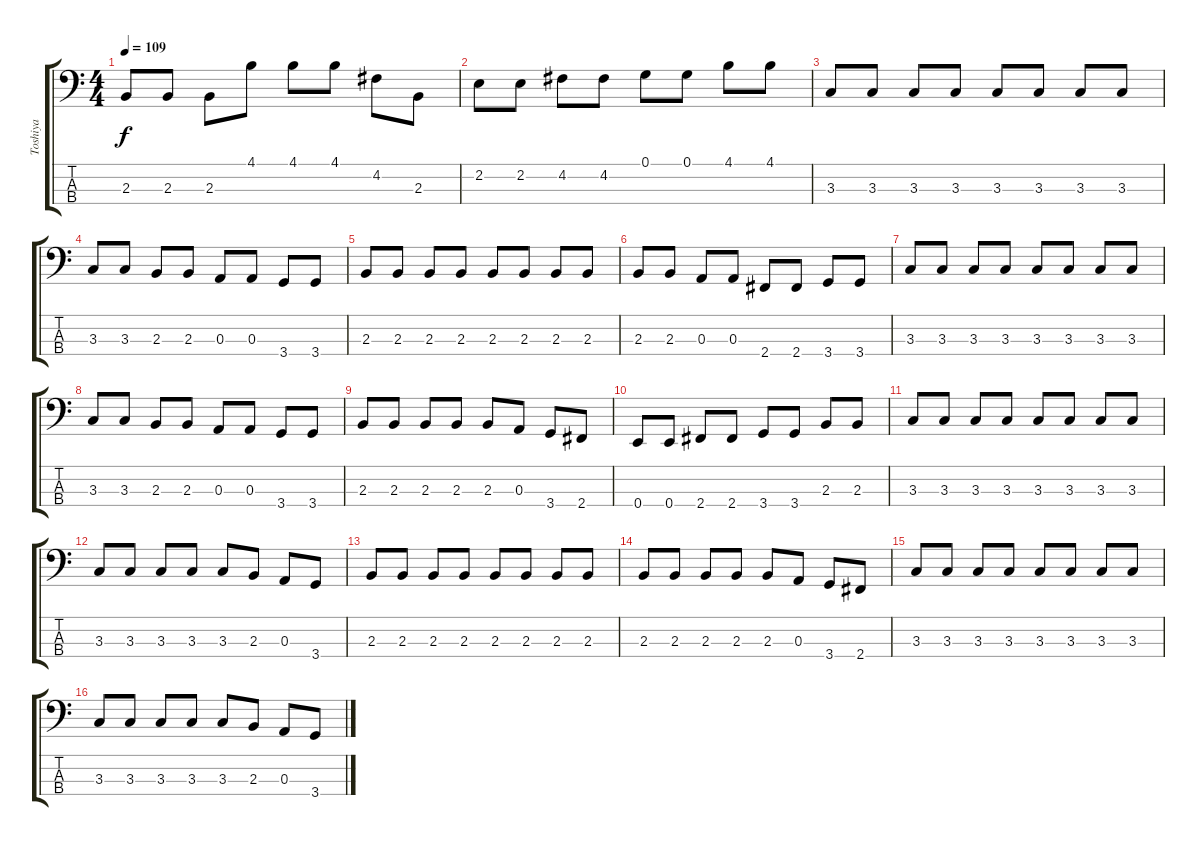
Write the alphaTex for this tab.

\track ("Toshiya" "Toshiya") {instrument electricbasspick}
\staff {score tabs}
\tuning (G2 D2 A1 E1) {hide}
\ts (4 4)
\tempo 109
\clef f4
\ks c
2.3.8{dy f} 2.3.8 2.3.8 4.1.8 4.1.8 4.1.8 4.2.8 2.3.8 |
2.2.8 2.2.8 4.2.8 4.2.8 0.1.8 0.1.8 4.1.8 4.1.8 |
3.3.8 3.3.8 3.3.8 3.3.8 3.3.8 3.3.8 3.3.8 3.3.8 |
3.3.8 3.3.8 2.3.8 2.3.8 0.3.8 0.3.8 3.4.8 3.4.8 |
2.3.8 2.3.8 2.3.8 2.3.8 2.3.8 2.3.8 2.3.8 2.3.8 |
2.3.8 2.3.8 0.3.8 0.3.8 2.4.8 2.4.8 3.4.8 3.4.8 |
3.3.8 3.3.8 3.3.8 3.3.8 3.3.8 3.3.8 3.3.8 3.3.8 |
3.3.8 3.3.8 2.3.8 2.3.8 0.3.8 0.3.8 3.4.8 3.4.8 |
2.3.8 2.3.8 2.3.8 2.3.8 2.3.8 0.3.8 3.4.8 2.4.8 |
0.4.8 0.4.8 2.4.8 2.4.8 3.4.8 3.4.8 2.3.8 2.3.8 |
3.3.8 3.3.8 3.3.8 3.3.8 3.3.8 3.3.8 3.3.8 3.3.8 |
3.3.8 3.3.8 3.3.8 3.3.8 3.3.8 2.3.8 0.3.8 3.4.8 |
2.3.8 2.3.8 2.3.8 2.3.8 2.3.8 2.3.8 2.3.8 2.3.8 |
2.3.8 2.3.8 2.3.8 2.3.8 2.3.8 0.3.8 3.4.8 2.4.8 |
3.3.8 3.3.8 3.3.8 3.3.8 3.3.8 3.3.8 3.3.8 3.3.8 |
3.3.8 3.3.8 3.3.8 3.3.8 3.3.8 2.3.8 0.3.8 3.4.8
